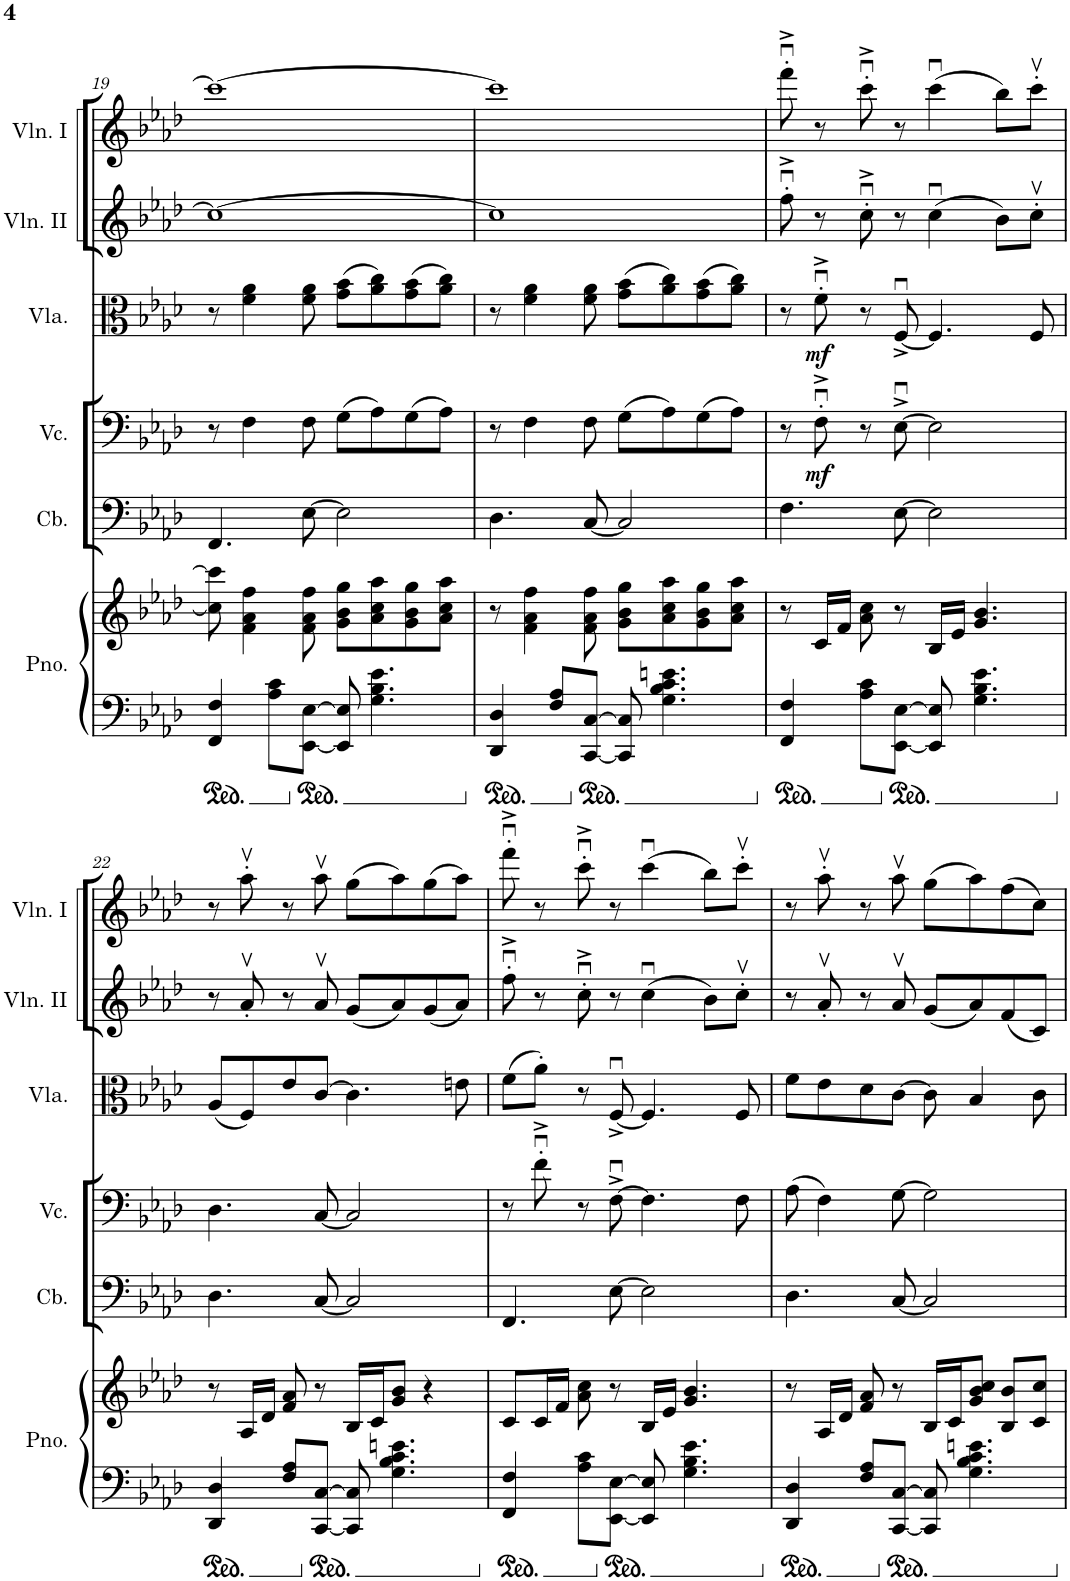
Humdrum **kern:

**kern	**kern	**kern	**kern	**dynam	**kern	**dynam	**kern	**kern	**kern
*part7	*part7	*part6	*part5	*part5	*part4	*part4	*part3	*part2	*part1
*staff8	*staff7	*staff6	*staff5	*staff5	*staff4	*staff4	*staff3	*staff2	*staff1
*I"Piano	*	*I"Contrabass	*I"Violoncello	*	*I"Viola	*	*I"Violin II	*I"Violin I	*I"Violin
*I'Pno.	*	*I'Cb.	*I'Vc.	*	*I'Vla.	*	*I'Vln. II	*I'Vln. I	*I'Vln.
!!LO:PB:g=z
*clefF4	*clefG2	*clefF4	*clefF4	*	*clefC3	*	*clefG2	*clefG2	*clefG2
*	*	*Trd7c12	*	*	*	*	*	*	*
*k[b-e-a-d-]	*k[b-e-a-d-]	*k[b-e-a-d-]	*k[b-e-a-d-]	*	*k[b-e-a-d-]	*	*k[b-e-a-d-]	*k[b-e-a-d-]	*k[b-e-a-d-]
*M4/4	*M4/4	*M4/4	*M4/4	*	*M4/4	*	*M4/4	*M4/4	*M4/4
=19	=19	=19	=19	=19	=19	=19	=19	=19	=19
4FF/ 4F/	8cc\] 8ccc\]	4.FF/	8r	.	8r	.	1cc_	1ccc_	1r
.	4f\ 4a-\ 4ff\	.	4F\	.	4f\ 4a-\	.	.	.	.
8A-\ 8c\L	.	.	.	.	.	.	.	.	.
[8EE-\ [8E-\J	8f\ 8a-\ 8ff\	[8E-\	8F\	.	8f\ 8a-\	.	.	.	.
8EE-/] 8E-/]	8g\ 8b-\ 8gg\L	2E-\]	(8G\L	.	(8g\ 8b-\L	.	.	.	.
4.G\ 4.B-\ 4.e-\	8a-\ 8cc\ 8aa-\	.	8A-\)	.	8a-\ 8cc\)	.	.	.	.
.	8g\ 8b-\ 8gg\	.	(8G\	.	(8g\ 8b-\	.	.	.	.
.	8a-\ 8cc\ 8aa-\J	.	8A-\J)	.	8a-\ 8cc\J)	.	.	.	.
=20	=20	=20	=20	=20	=20	=20	=20	=20	=20
4DD-/ 4D-/	8r	4.D-\	8r	.	8r	.	1cc]	1ccc]	1r
.	4f\ 4a-\ 4ff\	.	4F\	.	4f\ 4a-\	.	.	.	.
8F/ 8A-/L	.	.	.	.	.	.	.	.	.
[8CC/ [8C/J	8f\ 8a-\ 8ff\	[8C/	8F\	.	8f\ 8a-\	.	.	.	.
8CC/] 8C/]	8g\ 8b-\ 8gg\L	2C/]	(8G\L	.	(8g\ 8b-\L	.	.	.	.
4.G\ 4.B-\ 4.c\ 4.en\	8a-\ 8cc\ 8aa-\	.	8A-\)	.	8a-\ 8cc\)	.	.	.	.
.	8g\ 8b-\ 8gg\	.	(8G\	.	(8g\ 8b-\	.	.	.	.
.	8a-\ 8cc\ 8aa-\J	.	8A-\J)	.	8a-\ 8cc\J)	.	.	.	.
=21	=21	=21	=21	=21	=21	=21	=21	=21	=21
4FF/ 4F/	8r	4.F\	8r	.	8r	.	8ffu'^\	8fffu'^\	1r
!	!	!	!	!LO:DY:b	!	!LO:DY:b	!	!	!
.	16c/LL	.	8Fu'^\	mf	8fu'^\	mf	8r	8r	.
.	16f/JJ	.	.	.	.	.	.	.	.
8A-\ 8c\L	8a-\ 8cc\	.	8r	.	8r	.	8ccu'^\	8cccu'^\	.
[8EE-\ [8E-\J	8r	[8E-\	[8E-u^\	.	[8Fu^/	.	8r	8r	.
8EE-/] 8E-/]	16B-/LL	2E-\]	2E-\]	.	4.F/]	.	(4ccu\	(4cccu\	.
.	16e-/JJ	.	.	.	.	.	.	.	.
4.G\ 4.B-\ 4.e-\	4.g/ 4.b-/	.	.	.	.	.	.	.	.
.	.	.	.	.	.	.	8b-\L)	8bb-\L)	.
.	.	.	.	.	8F/	.	8ccv'\J	8cccv'\J	.
!!LO:LB:g=z
=22	=22	=22	=22	=22	=22	=22	=22	=22	=22
4DD-/ 4D-/	8r	4.D-\	4.D-\	.	(8A-/L	.	8r	8r	1r
.	16A-/LL	.	.	.	8F/)	.	8a-v'/	8aa-v'\	.
.	16d-/JJ	.	.	.	.	.	.	.	.
8F/ 8A-/L	8f/ 8a-/	.	.	.	8e-/	.	8r	8r	.
[8CC/ [8C/J	8r	[8C/	[8C/	.	[8c/J	.	8a-v/	8aa-v\	.
8CC/] 8C/]	16B-/LL	2C/]	2C/]	.	4.c\]	.	(8g/L	(8gg\L	.
.	16c/J	.	.	.	.	.	.	.	.
4.G\ 4.B-\ 4.c\ 4.en\	8g/ 8b-/J	.	.	.	.	.	8a-/)	8aa-\)	.
.	4r	.	.	.	.	.	(8g/	(8gg\	.
.	.	.	.	.	8en\	.	8a-/J)	8aa-\J)	.
=23	=23	=23	=23	=23	=23	=23	=23	=23	=23
4FF/ 4F/	8c/L	4.FF/	8r	.	(8f\L	.	8ffu'^\	8fffu'^\	1r
.	16c/L	.	8fu'^\	.	8a-'\J)	.	8r	8r	.
.	16f/JJ	.	.	.	.	.	.	.	.
8A-\ 8c\L	8a-\ 8cc\	.	8r	.	8r	.	8ccu'^\	8cccu'^\	.
[8EE-\ [8E-\J	8r	[8E-\	[8Fu^\	.	[8Fu^/	.	8r	8r	.
8EE-/] 8E-/]	16B-/LL	2E-\]	4.F\]	.	4.F/]	.	(4ccu\	(4cccu\	.
.	16e-/JJ	.	.	.	.	.	.	.	.
4.G\ 4.B-\ 4.e-\	4.g/ 4.b-/	.	.	.	.	.	.	.	.
.	.	.	.	.	.	.	8b-\L)	8bb-\L)	.
.	.	.	8F\	.	8F/	.	8ccv'\J	8cccv'\J	.
=24	=24	=24	=24	=24	=24	=24	=24	=24	=24
4DD-/ 4D-/	8r	4.D-\	(8A-\	.	8f\L	.	8r	8r	1r
.	16A-/LL	.	4F\)	.	8e-\	.	8a-v'/	8aa-v'\	.
.	16d-/JJ	.	.	.	.	.	.	.	.
8F/ 8A-/L	8f/ 8a-/	.	.	.	8d-\	.	8r	8r	.
[8CC/ [8C/J	8r	[8C/	[8G\	.	[8c\J	.	8a-v/	8aa-v\	.
8CC/] 8C/]	16B-/LL	2C/]	2G\]	.	8c\]	.	(8g/L	(8gg\L	.
.	16c/J	.	.	.	.	.	.	.	.
4.G\ 4.B-\ 4.c\ 4.en\	8g/ 8b-/ 8cc/J	.	.	.	4B-/	.	8a-/)	8aa-\)	.
.	8B-/ 8b-/L	.	.	.	.	.	(8f/	(8ff\	.
.	8c/ 8cc/J	.	.	.	8c\	.	8c/J)	8cc\J)	.
=	=	=	=	=	=	=	=	=	=
*-	*-	*-	*-	*-	*-	*-	*-	*-	*-
